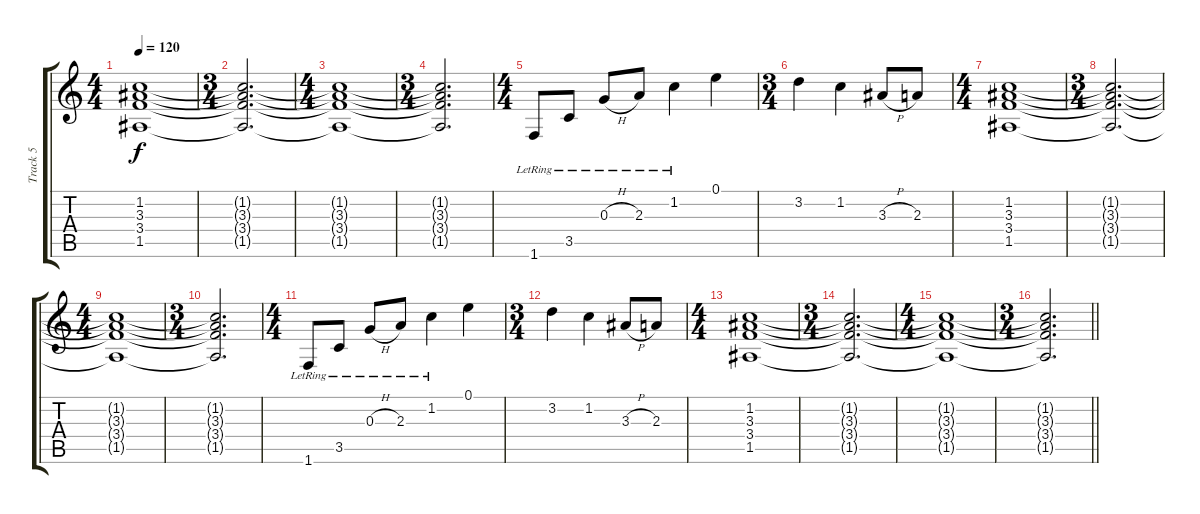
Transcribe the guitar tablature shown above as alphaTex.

\track ("Track 5" "Track 5") {instrument electricguitarjazz}
\staff {score tabs}
\tuning (E4 B3 G3 D3 A2 E2) {hide}
\ts (4 4)
\tempo 120
\clef g2
\ks c
(1.2 3.3 3.4 1.5).1{dy f} |
\ts (3 4)
(1.2{t} 3.3{t} 3.4{t} 1.5{t}).2{d} |
\ts (4 4)
(1.2{t} 3.3{t} 3.4{t} 1.5{t}).1 |
\ts (3 4)
(1.2{t} 3.3{t} 3.4{t} 1.5{t}).2{d} |
\ts (4 4)
1.6{lr}.8 3.5{lr}.8 0.3{h lr}.8 2.3{lr}.8 1.2{lr}.4 0.1.4 |
\ts (3 4)
3.2.4 1.2.4 3.3{h}.8 2.3.8 |
\ts (4 4)
(1.2 3.3 3.4 1.5).1 |
\ts (3 4)
(1.2{t} 3.3{t} 3.4{t} 1.5{t}).2{d} |
\ts (4 4)
(1.2{t} 3.3{t} 3.4{t} 1.5{t}).1 |
\ts (3 4)
(1.2{t} 3.3{t} 3.4{t} 1.5{t}).2{d} |
\ts (4 4)
1.6{lr}.8 3.5{lr}.8 0.3{h lr}.8 2.3{lr}.8 1.2{lr}.4 0.1.4 |
\ts (3 4)
3.2.4 1.2.4 3.3{h}.8 2.3.8 |
\ts (4 4)
(1.2 3.3 3.4 1.5).1 |
\ts (3 4)
(1.2{t} 3.3{t} 3.4{t} 1.5{t}).2{d} |
\ts (4 4)
(1.2{t} 3.3{t} 3.4{t} 1.5{t}).1 |
\ts (3 4)
\barLineRight lightlight
(1.2{t} 3.3{t} 3.4{t} 1.5{t}).2{d}
